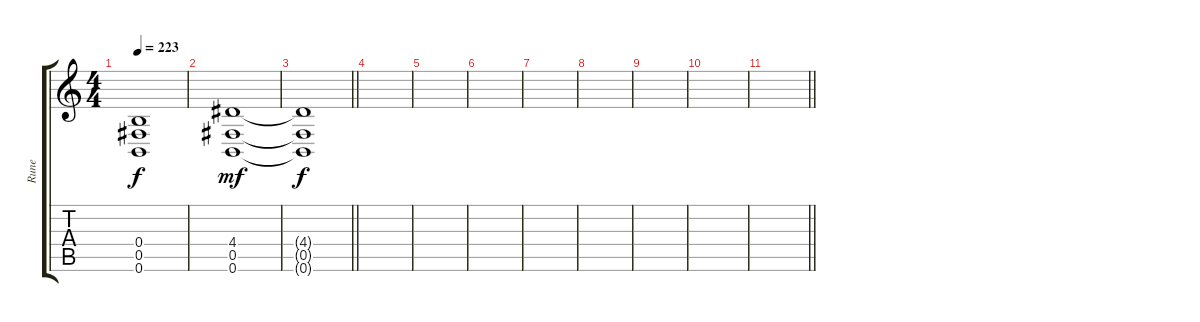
\track ("Rune" "Rune") {instrument distortionguitar}
\staff {score tabs}
\tuning (Db4 Ab3 E3 B2 Gb2 B1) {hide}
\ts (4 4)
\tempo 223
\clef g2
\ks c
(0.4{t} 0.5{t} 0.6{t}).1{dy f} |
(4.4 0.5 0.6).1{dy mf} |
\barLineRight lightlight
(4.4{t} 0.5{t} 0.6{t}).1{dy f} |
|
|
|
|
|
|
|
\barLineRight lightlight
